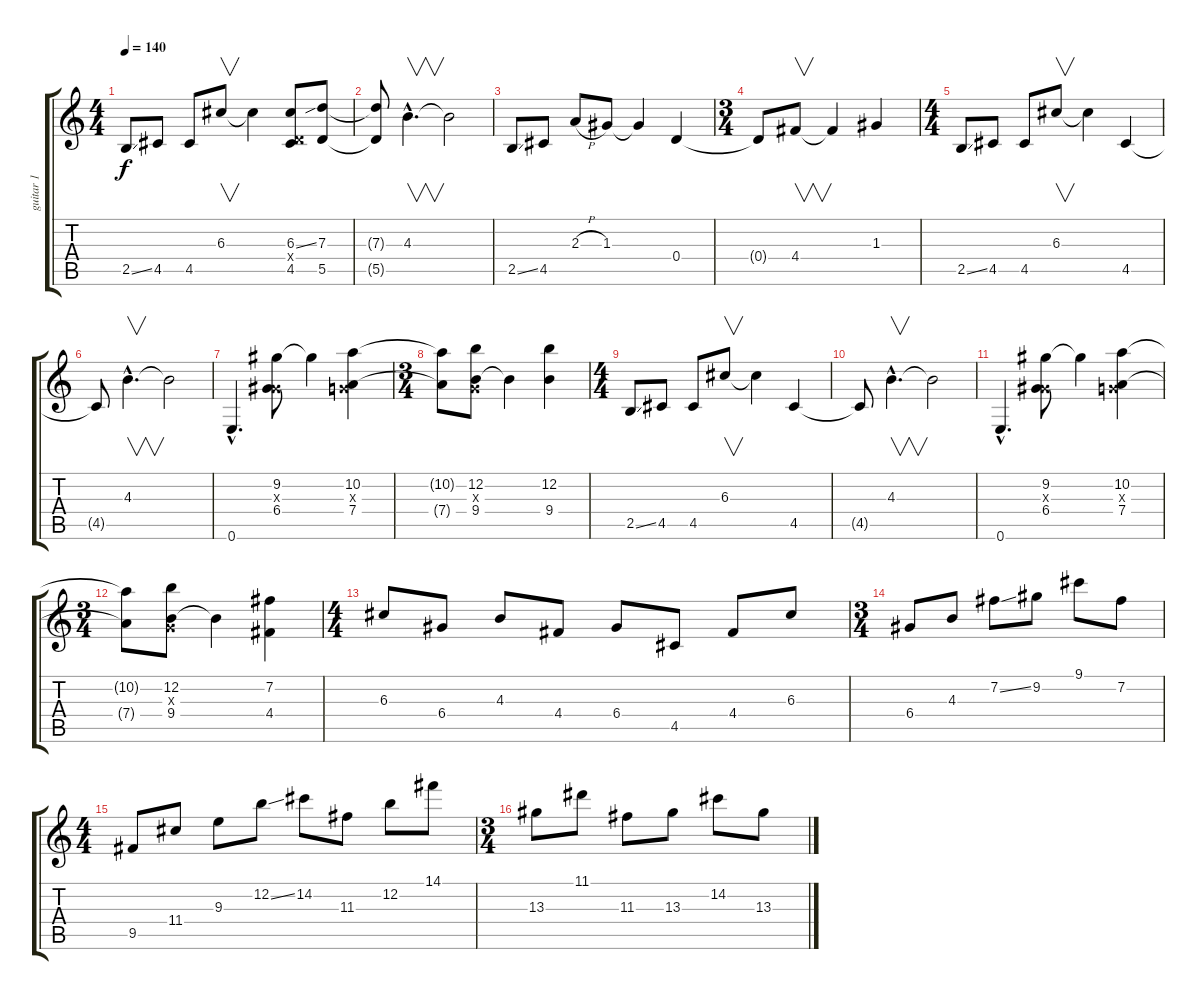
\track ("guitar 1" "guitar 1") {instrument overdrivenguitar}
\staff {score tabs}
\tuning (E4 B3 G3 D3 A2 E2) {hide}
\ts (4 4)
\tempo 140
\clef g2
\ks c
2.5{ss}.8{dy f} 4.5.8 4.5.8 6.3.8{v} 6.3{t}.4 (6.3{ss} 0.4{x} 4.5).8 (7.3 5.5).8 |
(7.3{t} 5.5{t}).8 4.3{hac}.4{v d} 4.3{t}.2 |
2.5{ss}.8 4.5.8 2.3{h}.8 1.3.8 1.3{t}.4 0.4.4 |
\ts (3 4)
0.4{t}.8 4.4.8{v} 4.4{t}.4 1.3.4 |
\ts (4 4)
2.5{ss}.8 4.5.8 4.5.8 6.3.8{v} 6.3{t}.4 4.5.4 |
4.5{t}.8 4.3{hac}.4{v d} 4.3{t}.2 |
0.6{hac}.4{d} (9.2 0.3{x} 6.4).8 9.2{t}.4 (10.2 0.3{x} 7.4).4 |
\ts (3 4)
(10.2{t} 7.4{t}).8 (12.2 0.3{x} 9.4).8 9.4{t}.4 (12.2 9.4).4 |
\ts (4 4)
2.5{ss}.8 4.5.8 4.5.8 6.3.8{v} 6.3{t}.4 4.5.4 |
4.5{t}.8 4.3{hac}.4{v d} 4.3{t}.2 |
0.6{hac}.4{d} (9.2 0.3{x} 6.4).8 9.2{t}.4 (10.2 0.3{x} 7.4).4 |
\ts (3 4)
(10.2{t} 7.4{t}).8 (12.2 0.3{x} 9.4).8 9.4{t}.4 (7.2 4.4).4 |
\ts (4 4)
6.3.8 6.4.8 4.3.8 4.4.8 6.4.8 4.5.8 4.4.8 6.3.8 |
\ts (3 4)
6.4.8 4.3.8 7.2{ss}.8 9.2.8 9.1.8 7.2.8 |
\ts (4 4)
9.5.8 11.4.8 9.3.8 12.2{ss}.8 14.2.8 11.3.8 12.2.8 14.1.8 |
\ts (3 4)
13.3.8 11.1.8 11.3.8 13.3.8 14.2.8 13.3.8
